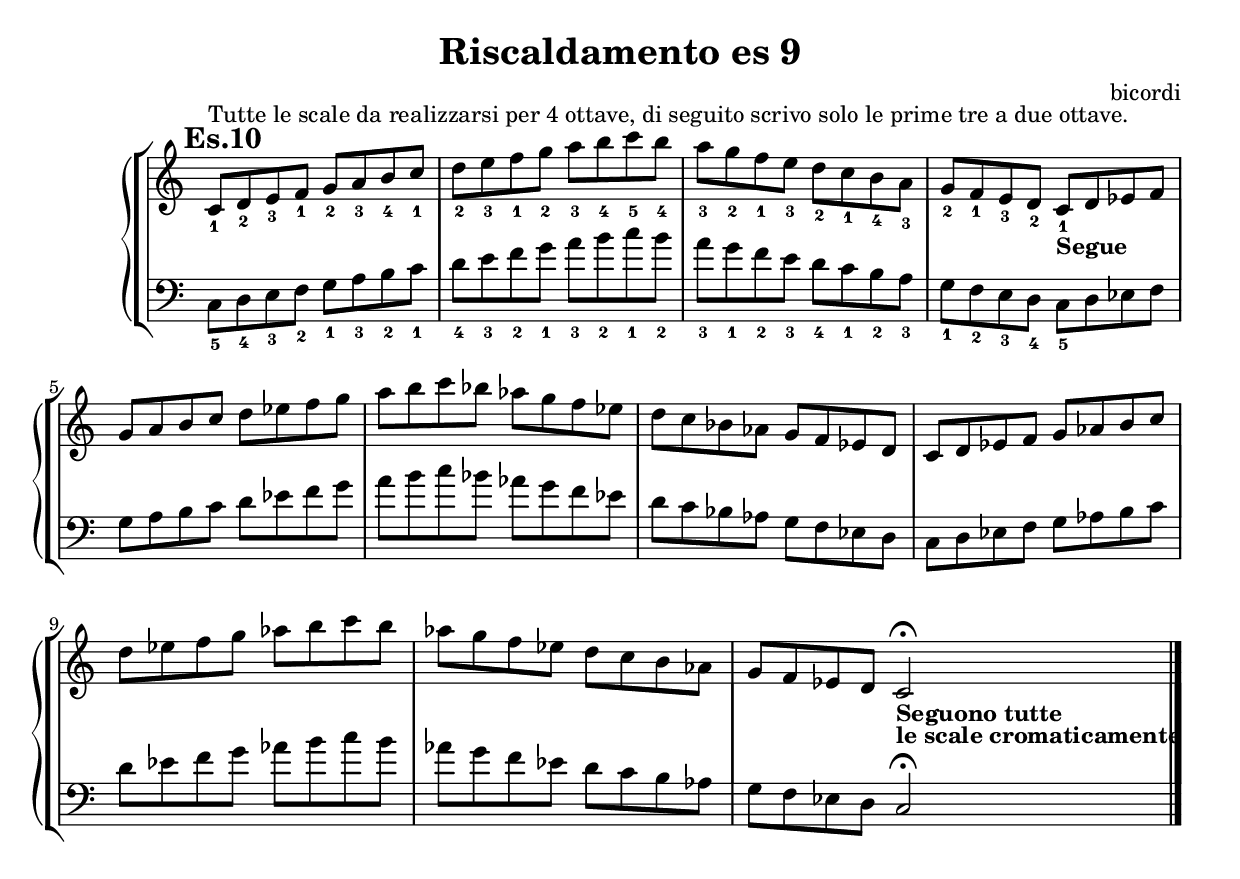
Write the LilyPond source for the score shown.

\header {
  title = "Riscaldamento es 9"
  composer = "bicordi"
}


decimodx = 
	\relative c' {
	\mark \markup {\bold"Es.10"}
	\clef treble
	\time 4/4
	\omit Staff.TimeSignature
	c8^\markup{"Tutte le scale da realizzarsi per 4 ottave, di seguito scrivo solo le prime tre a due ottave."}_1 d_2 e_3 f_1 g_2 a_3 b_4 c_1
	d_2 e_3 f_1 g_2 a_3 b_4 c_5 b_4
	a_3 g_2 f_1 e_3 d_2 c_1 b_4 a_3
	g_2 f_1 e_3 d_2 c_1_\markup{\bold"Segue"} d ees f
	g a b c d ees f g
	a b c bes aes g f ees
	d c bes aes g f ees d
	c d ees f g aes b c
	d ees f g aes b c b
	aes g f ees d c b aes
	g f ees d c2_\markup{\bold"Seguono tutte"}_\markup{\bold"le scale cromaticamente"} \fermata \bar "|."
	} 


decimosx = 
	\relative c {
	\clef bass
	\time 4/4
	\omit Staff.TimeSignature
	c8_5 d_4 e_3 f_2 g_1 a_3 b_2 c_1
	d_4 e_3 f_2 g_1 a_3 b_2 c_1 b_2
	a_3 g_1 f_2 e_3 d_4 c_1 b_2 a_3
	g_1 f_2 e_3 d_4 c_5 d ees f
	g a b c d ees f g
	a b c bes aes g f ees
	d c bes aes g f ees d
	c d ees f g aes b c
	d ees f g aes b c b
	aes g f ees d c b aes
	g f ees d c2 \fermata \bar "|."
	} 
	



\score {
	\new StaffGroup {
		<<
			\new PianoStaff	%\with { instrumentName = "Es.1" }
				<<
					\new Staff = "decimodx" \decimodx
					\new Staff = "decimosx" \decimosx
				>>
		>>
	}
	\layout{}
}